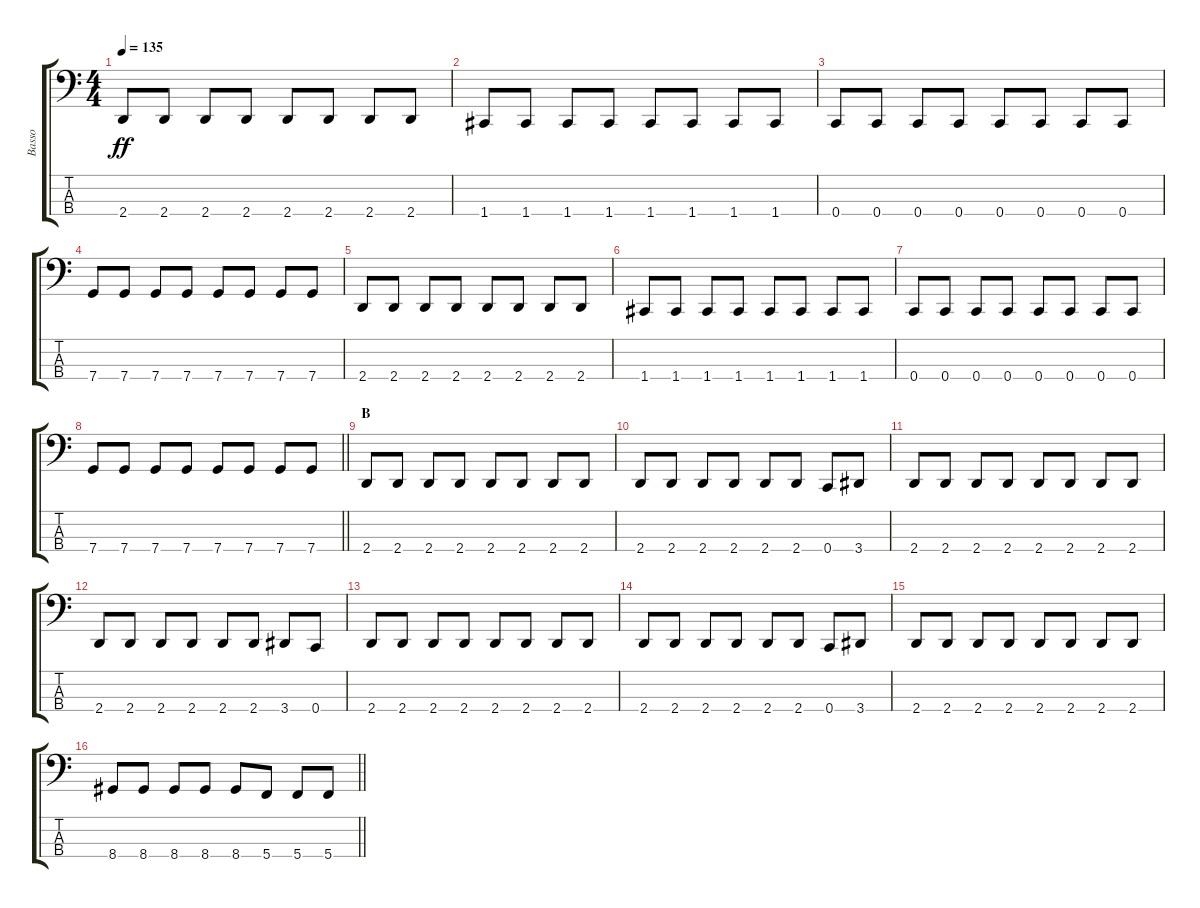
\track ("Basso" "Basso") {instrument electricbasspick}
\staff {score tabs}
\tuning (F2 C2 G1 C1) {hide}
\ts (4 4)
\tempo 135
\clef f4
\ks c
2.4.8{dy ff} 2.4.8 2.4.8 2.4.8 2.4.8 2.4.8 2.4.8 2.4.8 |
1.4.8 1.4.8 1.4.8 1.4.8 1.4.8 1.4.8 1.4.8 1.4.8 |
0.4.8 0.4.8 0.4.8 0.4.8 0.4.8 0.4.8 0.4.8 0.4.8 |
7.4.8 7.4.8 7.4.8 7.4.8 7.4.8 7.4.8 7.4.8 7.4.8 |
2.4.8 2.4.8 2.4.8 2.4.8 2.4.8 2.4.8 2.4.8 2.4.8 |
1.4.8 1.4.8 1.4.8 1.4.8 1.4.8 1.4.8 1.4.8 1.4.8 |
0.4.8 0.4.8 0.4.8 0.4.8 0.4.8 0.4.8 0.4.8 0.4.8 |
\barLineRight lightlight
7.4.8 7.4.8 7.4.8 7.4.8 7.4.8 7.4.8 7.4.8 7.4.8 |
\section ("" "B")
2.4.8 2.4.8 2.4.8 2.4.8 2.4.8 2.4.8 2.4.8 2.4.8 |
2.4.8 2.4.8 2.4.8 2.4.8 2.4.8 2.4.8 0.4.8 3.4.8 |
2.4.8 2.4.8 2.4.8 2.4.8 2.4.8 2.4.8 2.4.8 2.4.8 |
2.4.8 2.4.8 2.4.8 2.4.8 2.4.8 2.4.8 3.4.8 0.4.8 |
2.4.8 2.4.8 2.4.8 2.4.8 2.4.8 2.4.8 2.4.8 2.4.8 |
2.4.8 2.4.8 2.4.8 2.4.8 2.4.8 2.4.8 0.4.8 3.4.8 |
2.4.8 2.4.8 2.4.8 2.4.8 2.4.8 2.4.8 2.4.8 2.4.8 |
\barLineRight lightlight
8.4.8 8.4.8 8.4.8 8.4.8 8.4.8 5.4.8 5.4.8 5.4.8
